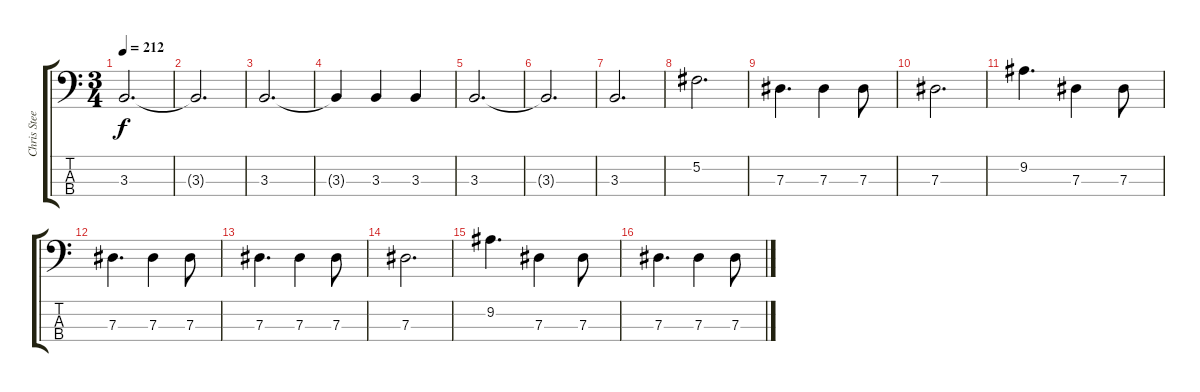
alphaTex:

\track ("Chris Steele" "Chris Stee") {instrument electricbasspick}
\staff {score tabs}
\tuning (Gb2 Db2 Ab1 Eb1) {hide}
\ts (3 4)
\tempo 212
\clef f4
\ks c
3.3.2{d dy f} |
3.3{t}.2{d} |
3.3.2{d} |
3.3{t}.4 3.3.4 3.3.4 |
3.3.2{d} |
3.3{t}.2{d} |
3.3.2{d} |
5.2.2{d} |
7.3.4{d} 7.3.4 7.3.8 |
7.3.2{d} |
9.2.4{d} 7.3.4 7.3.8 |
7.3.4{d} 7.3.4 7.3.8 |
7.3.4{d} 7.3.4 7.3.8 |
7.3.2{d} |
9.2.4{d} 7.3.4 7.3.8 |
7.3.4{d} 7.3.4 7.3.8
